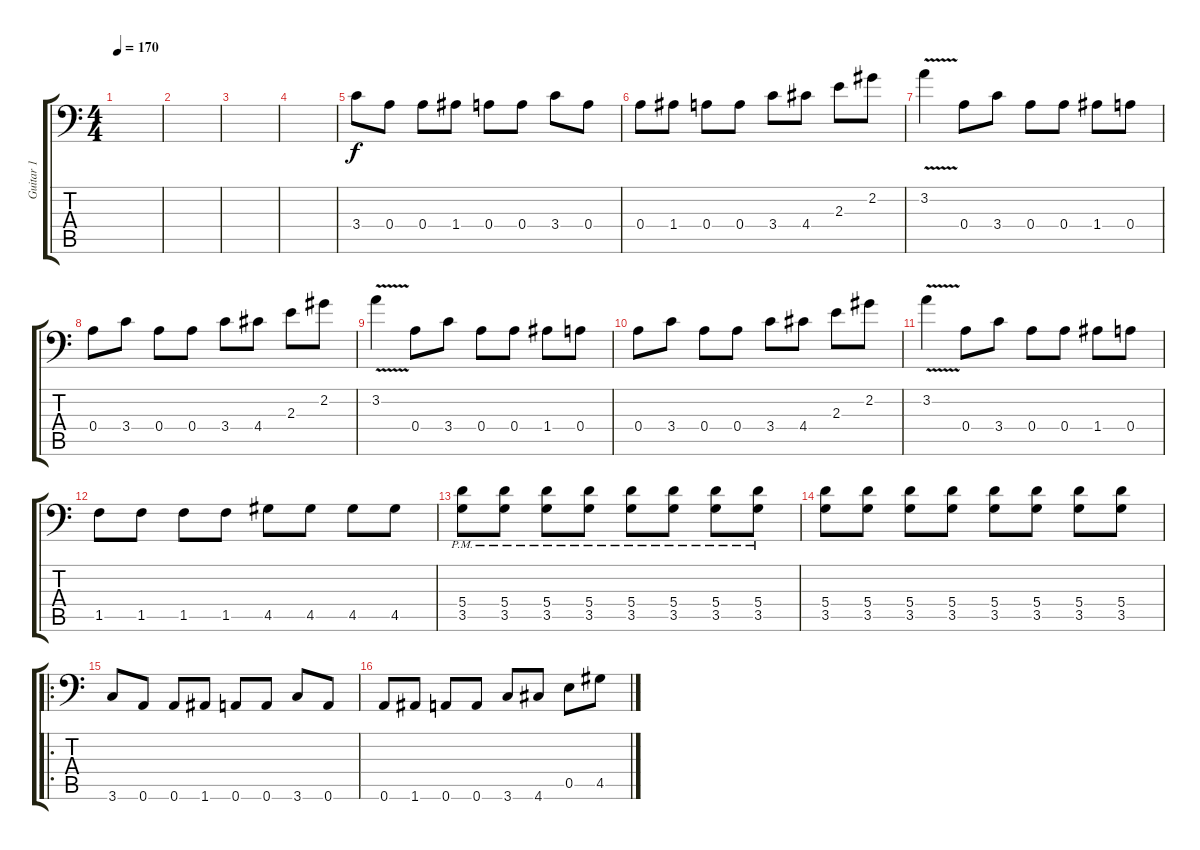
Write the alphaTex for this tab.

\track ("Guitar 1" "Guitar 1") {instrument distortionguitar}
\staff {score tabs}
\tuning (B3 Gb3 D3 A2 E2 A1) {hide}
\ts (4 4)
\tempo 170
\clef f4
\ks c
|
|
|
|
3.4.8 0.4.8 0.4.8 1.4.8 0.4.8 0.4.8 3.4.8 0.4.8 |
0.4.8 1.4.8 0.4.8 0.4.8 3.4.8 4.4.8 2.3.8 2.2.8 |
3.2{v}.4 0.4.8 3.4.8 0.4.8 0.4.8 1.4.8 0.4.8 |
0.4.8 3.4.8 0.4.8 0.4.8 3.4.8 4.4.8 2.3.8 2.2.8 |
3.2{v}.4 0.4.8 3.4.8 0.4.8 0.4.8 1.4.8 0.4.8 |
0.4.8 3.4.8 0.4.8 0.4.8 3.4.8 4.4.8 2.3.8 2.2.8 |
3.2{v}.4 0.4.8 3.4.8 0.4.8 0.4.8 1.4.8 0.4.8 |
1.5.8 1.5.8 1.5.8 1.5.8 4.5.8 4.5.8 4.5.8 4.5.8 |
(5.4{pm} 3.5{pm}).8 (5.4{pm} 3.5{pm}).8 (5.4{pm} 3.5{pm}).8 (5.4{pm} 3.5{pm}).8 (5.4{pm} 3.5{pm}).8 (5.4{pm} 3.5{pm}).8 (5.4{pm} 3.5{pm}).8 (5.4{pm} 3.5{pm}).8 |
(5.4 3.5).8 (5.4 3.5).8 (5.4 3.5).8 (5.4 3.5).8 (5.4 3.5).8 (5.4 3.5).8 (5.4 3.5).8 (5.4 3.5).8 |
\ro
3.6.8 0.6.8 0.6.8 1.6.8 0.6.8 0.6.8 3.6.8 0.6.8 |
0.6.8 1.6.8 0.6.8 0.6.8 3.6.8 4.6.8 0.5.8 4.5.8
